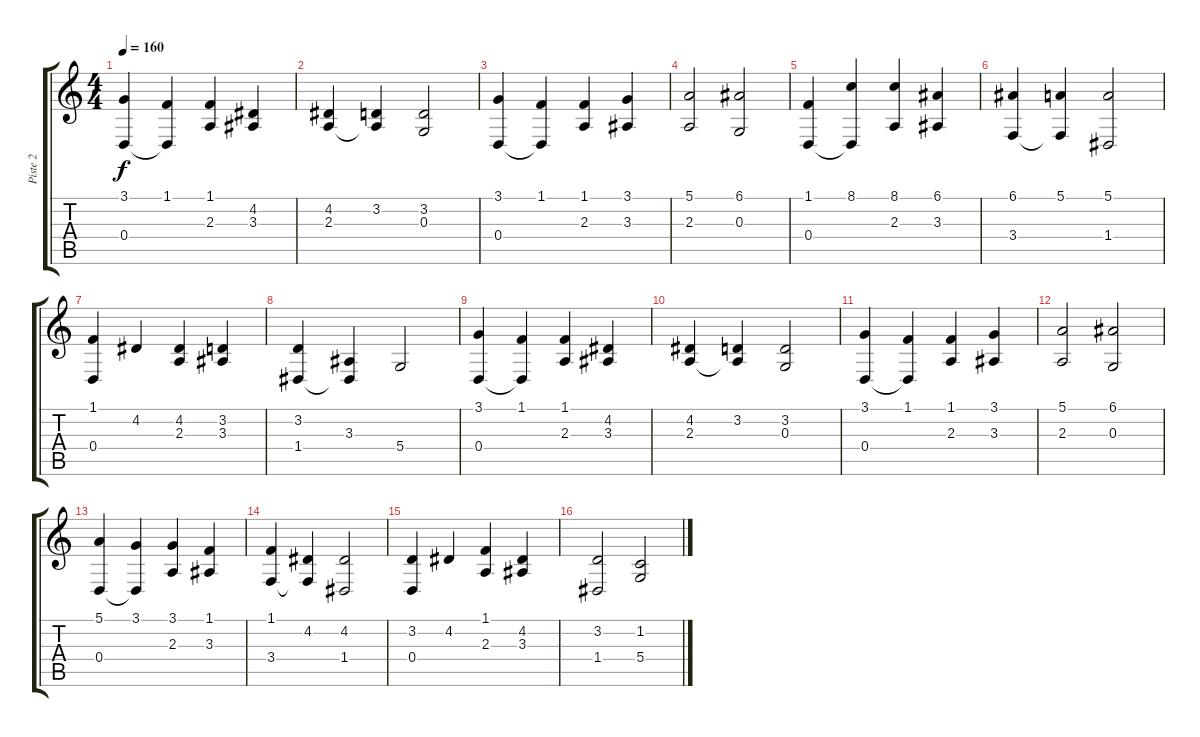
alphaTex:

\track ("Piste 2" "Piste 2") {instrument tremolostrings}
\staff {score tabs}
\tuning (E4 B3 G3 D3 A2 E2) {hide}
\ts (4 4)
\tempo 160
\clef g2
\ks c
(3.1 0.4).4{dy f} (1.1 0.4{t}).4 (1.1 2.3).4 (4.2 3.3).4 |
(4.2 2.3).4 (3.2 2.3{t}).4 (3.2 0.3).2 |
(3.1 0.4).4 (1.1 0.4{t}).4 (1.1 2.3).4 (3.1 3.3).4 |
(5.1 2.3).2 (6.1 0.3).2 |
(1.1 0.4).4 (8.1 0.4{t}).4 (8.1 2.3).4 (6.1 3.3).4 |
(6.1 3.4).4 (5.1 3.4{t}).4 (5.1 1.4).2 |
(1.1 0.4).4 4.2.4 (4.2 2.3).4 (3.2 3.3).4 |
(3.2 1.4).4 (3.3 1.4{t}).4 5.4.2 |
(3.1 0.4).4 (1.1 0.4{t}).4 (1.1 2.3).4 (4.2 3.3).4 |
(4.2 2.3).4 (3.2 2.3{t}).4 (3.2 0.3).2 |
(3.1 0.4).4 (1.1 0.4{t}).4 (1.1 2.3).4 (3.1 3.3).4 |
(5.1 2.3).2 (6.1 0.3).2 |
(5.1 0.4).4 (3.1 0.4{t}).4 (3.1 2.3).4 (1.1 3.3).4 |
(1.1 3.4).4 (4.2 3.4{t}).4 (4.2 1.4).2 |
(3.2 0.4).4 4.2.4 (1.1 2.3).4 (4.2 3.3).4 |
(3.2 1.4).2 (1.2 5.4).2
